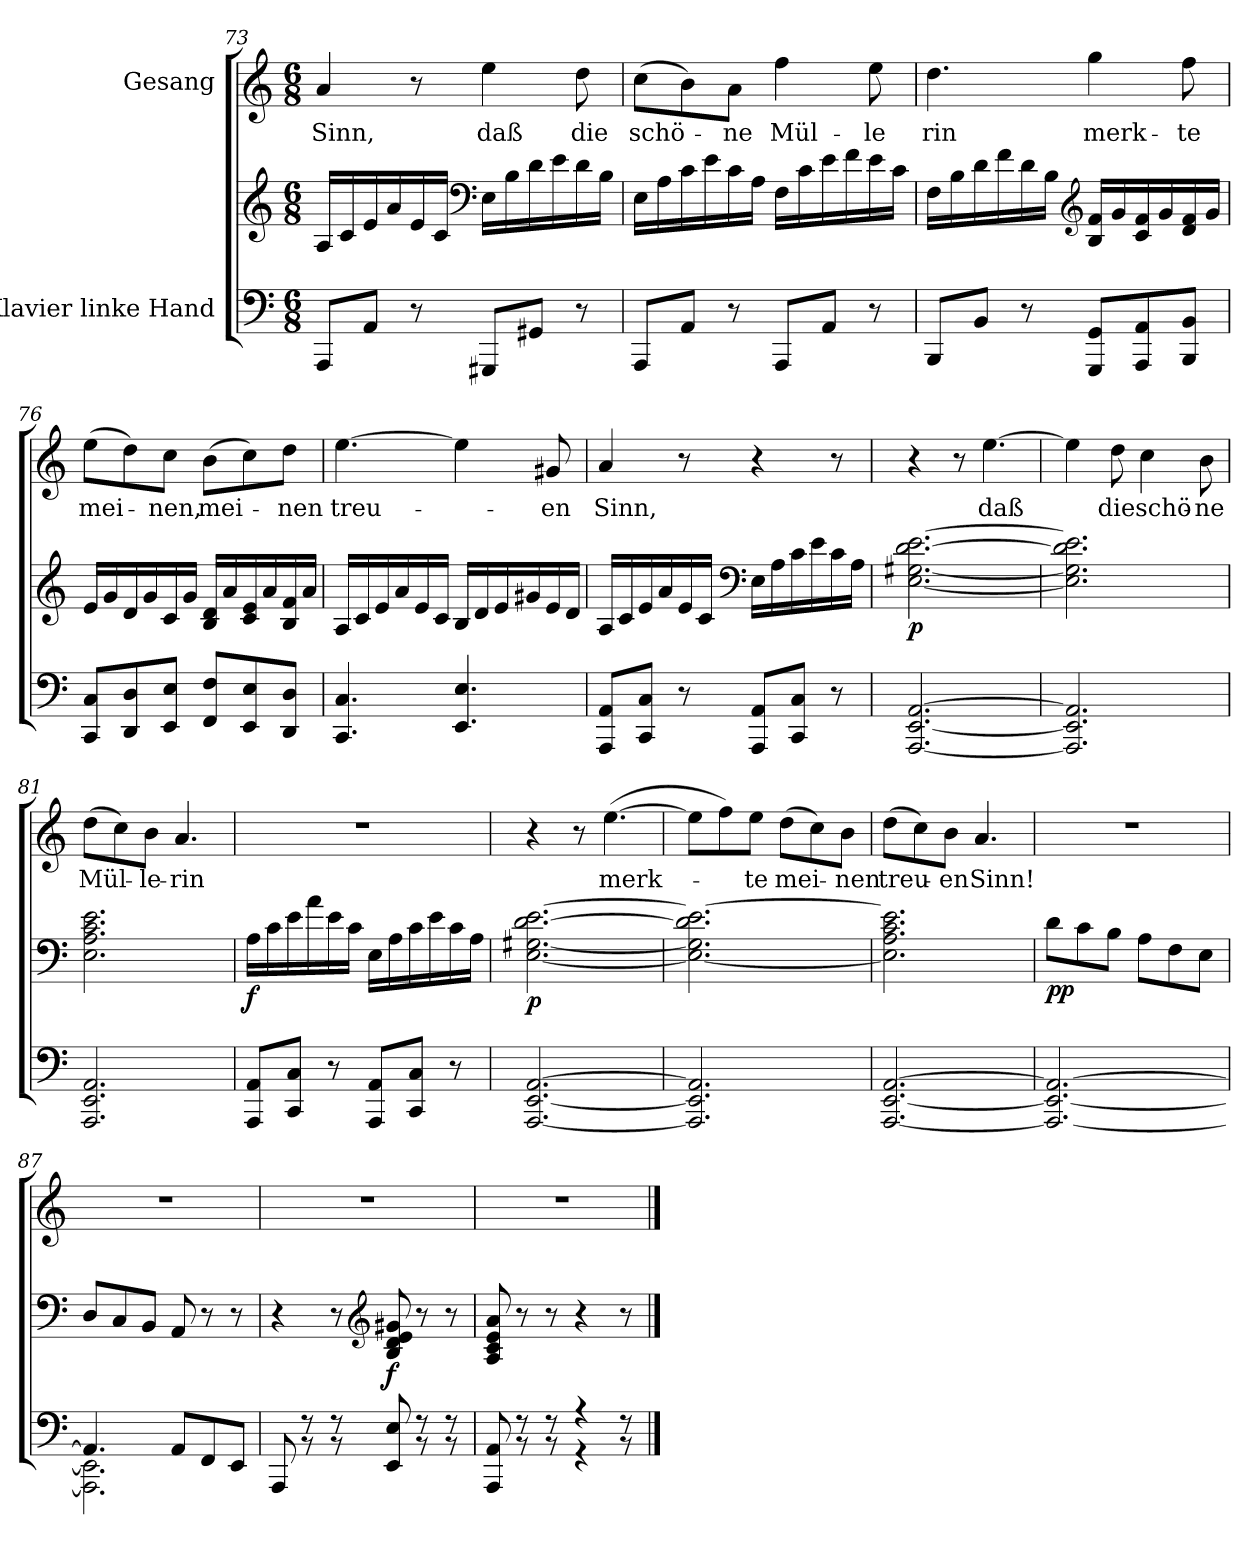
**kern	**kern	**dynam	**kern	**text
*part2	*part2	*part2	*part1	*part1
*staff3	*staff2	*staff2/3	*staff1	*staff1
*I"Klavier linke Hand	*	*	*I"Gesang	*
!!LO:LB:g=z
*clefF4	*clefG2	*	*clefG2	*
*k[]	*k[]	*	*k[]	*
*M6/8	*M6/8	*	*M6/8	*
=73	=73	=73	=73	=73
!	!	!	!	!LO:LY:b
8AAA/L	16A/LL	.	4a/	Sinn,
.	16c/	.	.	.
8AA/J	16e/	.	.	.
.	16a/	.	.	.
8r	16e/	.	8r	.
.	16c/JJ	.	.	.
*	*clefF4	*	*	*
!	!	!	!	!LO:LY:b
8GGG#X/L	16E\LL	.	4ee\	daß
.	16B\	.	.	.
8GG#X/J	16d\	.	.	.
.	16e\	.	.	.
!	!	!	!	!LO:LY:b
8r	16d\	.	8dd\	die
.	16B\JJ	.	.	.
=74	=74	=74	=74	=74
!	!	!	!	!LO:LY:b
8AAA/L	16E\LL	.	(8cc\L	schö-
.	16A\	.	.	.
8AA/J	16c\	.	8b\)	.
.	16e\	.	.	.
!	!	!	!	!LO:LY:b
8r	16c\	.	8a\J	ne
.	16A\JJ	.	.	.
!	!	!	!	!LO:LY:b
8AAA/L	16F\LL	.	4ff\	Mül-
.	16c\	.	.	.
8AA/J	16e\	.	.	.
.	16f\	.	.	.
!	!	!	!	!LO:LY:b
8r	16e\	.	8ee\	le
.	16c\JJ	.	.	.
!!LO:LB:g=z
=75	=75	=75	=75	=75
!	!	!	!	!LO:LY:b
8BBB/L	16F\LL	.	4.dd\	rin
.	16B\	.	.	.
8BB/J	16d\	.	.	.
.	16f\	.	.	.
8r	16d\	.	.	.
.	16B\JJ	.	.	.
*	*clefG2	*	*	*
!	!	!	!	!LO:LY:b
8GGG/ 8GG/L	16B/ 16f/LL	.	4gg\	merk-
.	16g/	.	.	.
8AAA/ 8AA/	16c/ 16f/	.	.	.
.	16g/	.	.	.
!	!	!	!	!LO:LY:b
8BBB/ 8BB/J	16d/ 16f/	.	8ff\	te
.	16g/JJ	.	.	.
=76	=76	=76	=76	=76
!	!	!	!	!LO:LY:b
8CC/ 8C/L	16e/LL	.	(8ee\L	mei-
.	16g/	.	.	.
8DD/ 8D/	16d/	.	8dd\)	.
.	16g/	.	.	.
!	!	!	!	!LO:LY:b
8EE/ 8E/J	16c/	.	8cc\J	nen,
.	16g/JJ	.	.	.
!	!	!	!	!LO:LY:b
8FF/ 8F/L	16B/ 16d/LL	.	(8b\L	mei-
.	16a/	.	.	.
8EE/ 8E/	16c/ 16e/	.	8cc\)	.
.	16a/	.	.	.
!	!	!	!	!LO:LY:b
8DD/ 8D/J	16B/ 16f/	.	8dd\J	nen
.	16a/JJ	.	.	.
!!LO:LB:g=z
=77	=77	=77	=77	=77
!	!	!	!	!LO:LY:b
4.CC/ 4.C/	16A/LL	.	[4.ee\	treu-
.	16c/	.	.	.
.	16e/	.	.	.
.	16a/	.	.	.
.	16e/	.	.	.
.	16c/JJ	.	.	.
4.EE/ 4.E/	16B/LL	.	4ee\]	.
.	16d/	.	.	.
.	16e/	.	.	.
.	16g#X/	.	.	.
!	!	!	!	!LO:LY:b
.	16e/	.	8g#X/	en
.	16d/JJ	.	.	.
!!LO:PB:g=z
=78	=78	=78	=78	=78
!	!	!	!	!LO:LY:b
8AAA/ 8AA/L	16A/LL	.	4a/	Sinn,
.	16c/	.	.	.
8CC/ 8C/J	16e/	.	.	.
.	16a/	.	.	.
8r	16e/	.	8r	.
.	16c/JJ	.	.	.
*	*clefF4	*	*	*
8AAA/ 8AA/L	16E\LL	.	4r	.
.	16A\	.	.	.
8CC/ 8C/J	16c\	.	.	.
.	16e\	.	.	.
8r	16c\	.	8r	.
.	16A\JJ	.	.	.
=79	=79	=79	=79	=79
!	!	!LO:DY:b	!	!
[2.AAA/ [2.EE/ [2.AA/	[2.E\ [2.G#X\ [2.d\ [2.e\	p	4r	.
.	.	.	8r	.
!	!	!	!	!LO:LY:b
.	.	.	[4.ee\	daß
=80	=80	=80	=80	=80
2.AAA/] 2.EE/] 2.AA/]	2.E\] 2.G#\] 2.d\] 2.e\]	.	4ee\]	.
!	!	!	!	!LO:LY:b
.	.	.	8dd\	die
!	!	!	!	!LO:LY:b
.	.	.	4cc\	schö-
!	!	!	!	!LO:LY:b
.	.	.	8b\	ne
=81	=81	=81	=81	=81
!	!	!	!	!LO:LY:b
2.AAA/ 2.EE/ 2.AA/	2.E\ 2.A\ 2.c\ 2.e\	.	(8dd\L	Mül-
.	.	.	8cc\)	.
!	!	!	!	!LO:LY:b
.	.	.	8b\J	le-
!	!	!	!	!LO:LY:b
.	.	.	4.a/	rin
!!LO:LB:g=z
=82	=82	=82	=82	=82
!	!	!LO:DY:b	!	!
8AAA/ 8AA/L	16A\LL	f	2.r	.
.	16c\	.	.	.
8CC/ 8C/J	16e\	.	.	.
.	16a\	.	.	.
8r	16e\	.	.	.
.	16c\JJ	.	.	.
8AAA/ 8AA/L	16E\LL	.	.	.
.	16A\	.	.	.
8CC/ 8C/J	16c\	.	.	.
.	16e\	.	.	.
8r	16c\	.	.	.
.	16A\JJ	.	.	.
!!LO:LB:g=z
=83	=83	=83	=83	=83
!	!	!LO:DY:b	!	!
[2.AAA/ [2.EE/ [2.AA/	[2.E\ [2.G#X\ [2.d\ [2.e\	p	4r	.
.	.	.	8r	.
!	!	!	!	!LO:LY:b
.	.	.	([4.ee\	merk-
=84	=84	=84	=84	=84
2.AAA/] 2.EE/] 2.AA/]	2.E\_ 2.G#\] 2.d\] 2.e\_	.	8ee\L]	.
.	.	.	8ff\)	.
!	!	!	!	!LO:LY:b
.	.	.	8ee\J	te
!	!	!	!	!LO:LY:b
.	.	.	(8dd\L	mei-
.	.	.	8cc\)	.
!	!	!	!	!LO:LY:b
.	.	.	8b\J	nen
=85	=85	=85	=85	=85
!	!	!	!	!LO:LY:b
[2.AAA/ [2.EE/ [2.AA/	2.E\] 2.A\ 2.c\ 2.e\]	.	(8dd\L	treu-
.	.	.	8cc\)	.
!	!	!	!	!LO:LY:b
.	.	.	8b\J	en
!	!	!	!	!LO:LY:b
.	.	.	4.a/	Sinn!
=86	=86	=86	=86	=86
!	!	!LO:DY:b	!	!
2.AAA/_ 2.EE/_ 2.AA/_	8d\L	pp	2.r	.
.	8c\	.	.	.
.	8B\J	.	.	.
.	8A\L	.	.	.
.	8F\	.	.	.
.	8E\J	.	.	.
=87	=87	=87	=87	=87
*^	*	*	*	*
4.AA/]	2.AAA\] 2.EE\]	8D/L	.	2.r	.
.	.	8C/	.	.	.
.	.	8BB/J	.	.	.
8AA/L	.	8AA/	.	.	.
8FF/	.	8r	.	.	.
8EE/J	.	8r	.	.	.
!!LO:LB:g=z
=88	=88	=88	=88	=88	=88
8AAA/	8ryy	4r	.	2.r	.
8r	8r	.	.	.	.
8r	8r	8r	.	.	.
*	*	*clefG2	*	*	*
!	!	!	!LO:DY:b	!	!
8EE/ 8E/	8ryy	8B/ 8d/ 8e/ 8g#X/	f	.	.
8r	8r	8r	.	.	.
8r	8r	8r	.	.	.
=89	=89	=89	=89	=89	=89
8AAA/ 8AA/	8ryy	8A/ 8c/ 8e/ 8a/	.	2.r	.
8r	8r	8r	.	.	.
8r	8r	8r	.	.	.
4r	4r	4r	.	.	.
8r	8r	8r	.	.	.
*v	*v	*	*	*	*
==	==	==	==	==
*-	*-	*-	*-	*-
